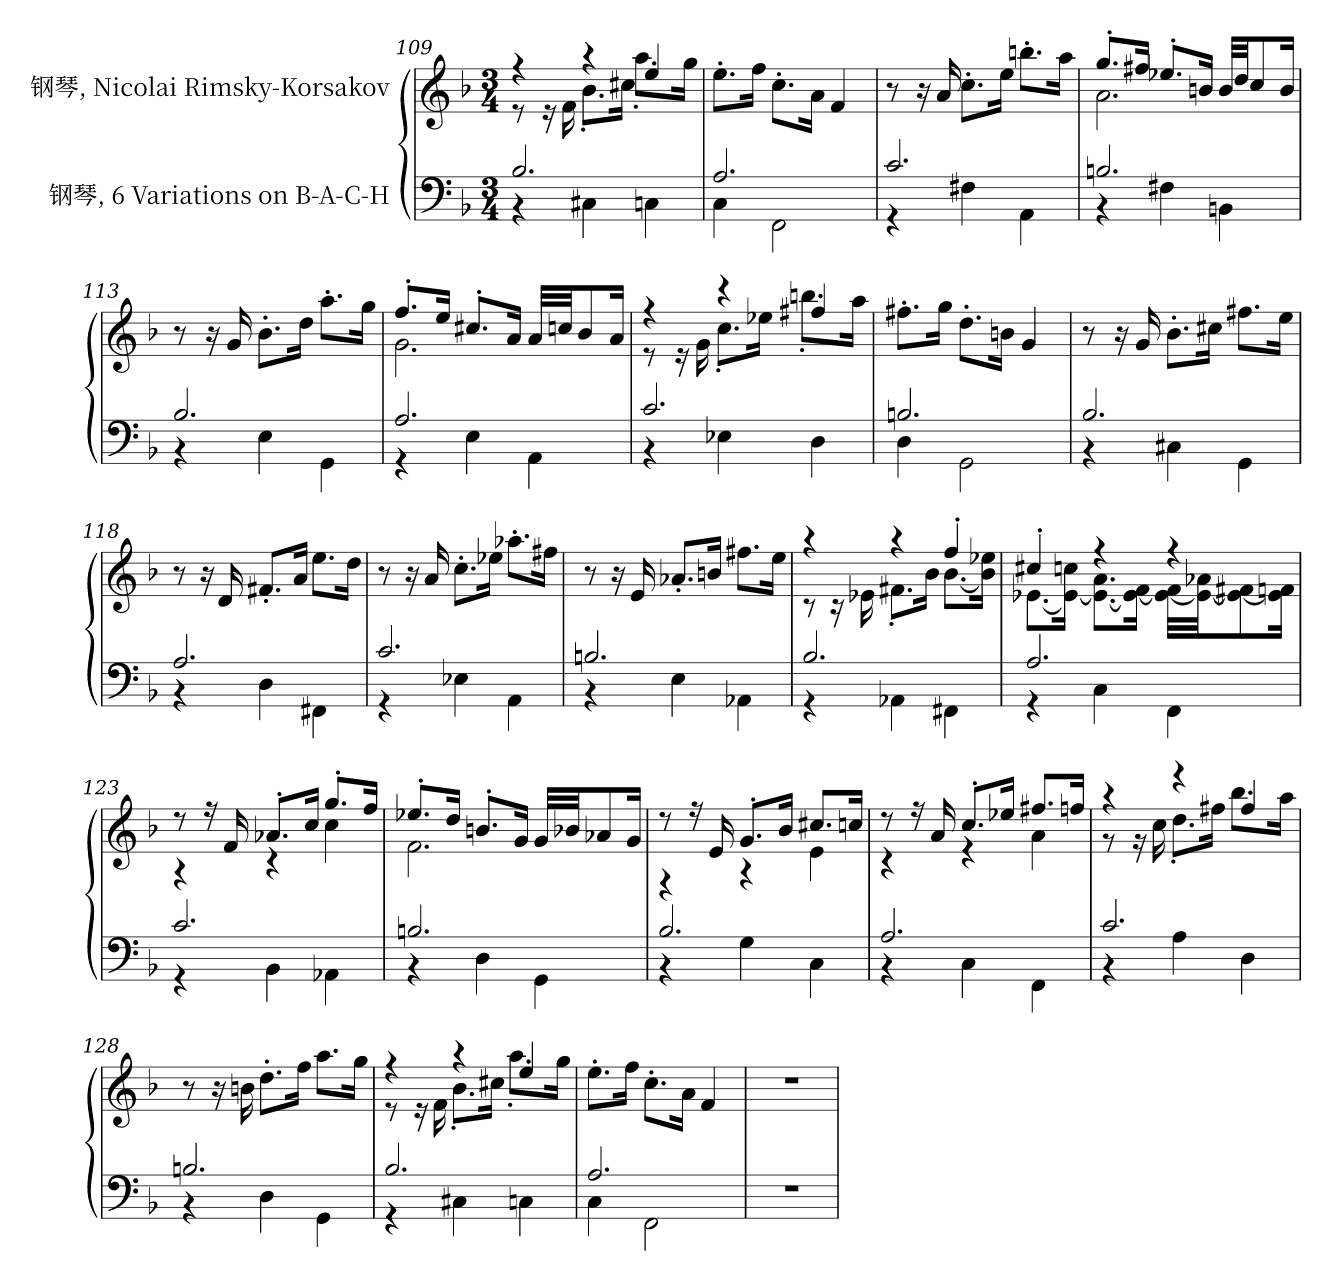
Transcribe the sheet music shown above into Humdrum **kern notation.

**kern	**kern
*part2	*part1
*staff2	*staff1
*I"钢琴, 6 Variations on B-A-C-H	*I"钢琴, Nicolai Rimsky-Korsakov
!!LO:LB:g=z
*clefF4	*clefG2
*k[b-]	*k[b-]
*M3/4	*M3/4
=109	=109
*^	*^
2.B-/	4r	4r	8r
.	.	.	16r
.	.	.	16f\
.	4C#X\	4r	8.b-'\L
.	.	.	16cc#X\Jk
.	4Cn\	4ee/	8.aa'\L
.	.	.	16gg\Jk
*	*	*v	*v
=110	=110	=110
2.A/	4C\	8.ee'\L
.	.	16ff\Jk
.	2FF\	8.cc'\L
.	.	16a\Jk
.	.	4f/
=111	=111	=111
2.c/	4r	8r
.	.	16r
.	.	16a/
.	4F#X\	8.cc'\L
.	.	16ee\Jk
.	4AA\	8.bbn'\L
.	.	16aa\Jk
=112	=112	=112
*	*	*^
2.Bn/	4r	8.gg'/L	2.a\
.	.	16ff#X/Jk	.
.	4F#X\	8.ee-X'/L	.
.	.	16bn/Jk	.
.	4BBn\	32b/LLL	.
.	.	32dd/JJ	.
.	.	8cc/	.
.	.	16b/Jk	.
*	*	*v	*v
!!LO:LB:g=z
=113	=113	=113
2.B-/	4r	8r
.	.	16r
.	.	16g/
.	4E\	8.b-'\L
.	.	16dd\Jk
.	4GG\	8.aa'\L
.	.	16gg\Jk
=114	=114	=114
*	*	*^
2.A/	4r	8.ff'/L	2.g\
.	.	16ee/Jk	.
.	4E\	8.cc#X'/L	.
.	.	16a/Jk	.
.	4AA\	32a/LLL	.
.	.	32ccn/JJ	.
.	.	8b-/	.
.	.	16a/Jk	.
=115	=115	=115	=115
2.c/	4r	4r	8r
.	.	.	16r
.	.	.	16g\
.	4E-X\	4r	8.cc'\L
.	.	.	16ee-X\Jk
.	4D\	4ff#X/	8.bbn'\L
.	.	.	16aa\Jk
*	*	*v	*v
=116	=116	=116
2.Bn/	4D\	8.ff#X'\L
.	.	16gg\Jk
.	2GG\	8.dd'\L
.	.	16bn\Jk
.	.	4g/
!!LO:LB:g=z
=117	=117	=117
2.B-/	4r	8r
.	.	16r
.	.	16g/
.	4C#X\	8.b-'\L
.	.	16cc#X\Jk
.	4GG\	8.ff#X\L
.	.	16ee\Jk
=118	=118	=118
2.A/	4r	8r
.	.	16r
.	.	16d/
.	4D\	8.f#X'/L
.	.	16a/Jk
.	4FF#X\	8.ee\L
.	.	16dd\Jk
=119	=119	=119
2.c/	4r	8r
.	.	16r
.	.	16a/
.	4E-X\	8.cc'\L
.	.	16ee-X\Jk
.	4AA\	8.aa-X'\L
.	.	16ff#X\Jk
=120	=120	=120
2.Bn/	4r	8r
.	.	16r
.	.	16e/
.	4E\	8.a-X'/L
.	.	16bn/Jk
.	4AA-X\	8.ff#X\L
.	.	16ee\Jk
!!LO:PB:g=z
=121	=121	=121
*	*	*^
2.B-/	4r	4r	8r
.	.	.	16r
.	.	.	16e-X\
.	4AA-X\	4r	8.f#X'\L
.	.	.	16b-\Jk
.	4FF#X\	4ff'/	[8.b-\L
.	.	.	16b-\] 16ee-X\Jk
=122	=122	=122	=122
2.A/	4r	4cc#X'/	[8.e-X\L
.	.	.	16e-\_ 16ccn\Jk
.	4C\	4r	8.e-\_ 8.a\L
.	.	.	16e-\_ 16f\Jk
.	4FF\	4r	32e-\_ 32f\LLL
.	.	.	32e-\_ 32a-X\JJ
.	.	.	8e-\_ 8f#X\
.	.	.	16e-\] 16fn\Jk
=123	=123	=123	=123
2.c/	4r	8r	4r
.	.	16r	.
.	.	16f/	.
.	4BB-\	8.a-X'/L	4r
.	.	16cc/Jk	.
.	4AA-X\	8.gg'/L	4cc\
.	.	16ff/Jk	.
!!LO:LB:g=z	!!
=124	=124	=124	=124
2.Bn/	4r	8.ee-X'/L	2.f\
.	.	16dd/Jk	.
.	4D\	8.bn'/L	.
.	.	16g/Jk	.
.	4GG\	32g/LLL	.
.	.	32b-X/JJ	.
.	.	8a-X/	.
.	.	16g/Jk	.
=125	=125	=125	=125
2.B-/	4r	8r	4r
.	.	16r	.
.	.	16e/	.
.	4G\	8.g'/L	4r
.	.	16b-/Jk	.
.	4C\	8.cc#X/L	4e\
.	.	16ccn/Jk	.
=126	=126	=126	=126
2.A/	4r	8r	4r
.	.	16r	.
.	.	16a/	.
.	4C\	8.cc'/L	4r
.	.	16ee-X/Jk	.
.	4FF\	8.ff#X/L	4a\
.	.	16ffn/Jk	.
=127	=127	=127	=127
2.c/	4r	4r	8r
.	.	.	16r
.	.	.	16cc\
.	4A\	4r	8.dd'\L
.	.	.	16ff#X\Jk
.	4D\	4ff#/	8.bb-\L
.	.	.	16aa\Jk
*	*	*v	*v
!!LO:LB:g=z
=128	=128	=128
2.Bn/	4r	8r
.	.	16r
.	.	16bn\
.	4D\	8.dd'\L
.	.	16ff\Jk
.	4GG\	8.aa\L
.	.	16gg\Jk
=129	=129	=129
*	*	*^
2.B-/	4r	4r	8r
.	.	.	16r
.	.	.	16f\
.	4C#X\	4r	8.b-'\L
.	.	.	16cc#X\Jk
.	4Cn\	4ee/	8.aa'\L
.	.	.	16gg\Jk
*	*	*v	*v
=130	=130	=130
2.A/	4C\	8.ee'\L
.	.	16ff\Jk
.	2FF\	8.cc'\L
.	.	16a\Jk
*	*	*MM155
.	.	4f/
*v	*v	*
=131	=131
2.r	2.r
=	=
*-	*-
